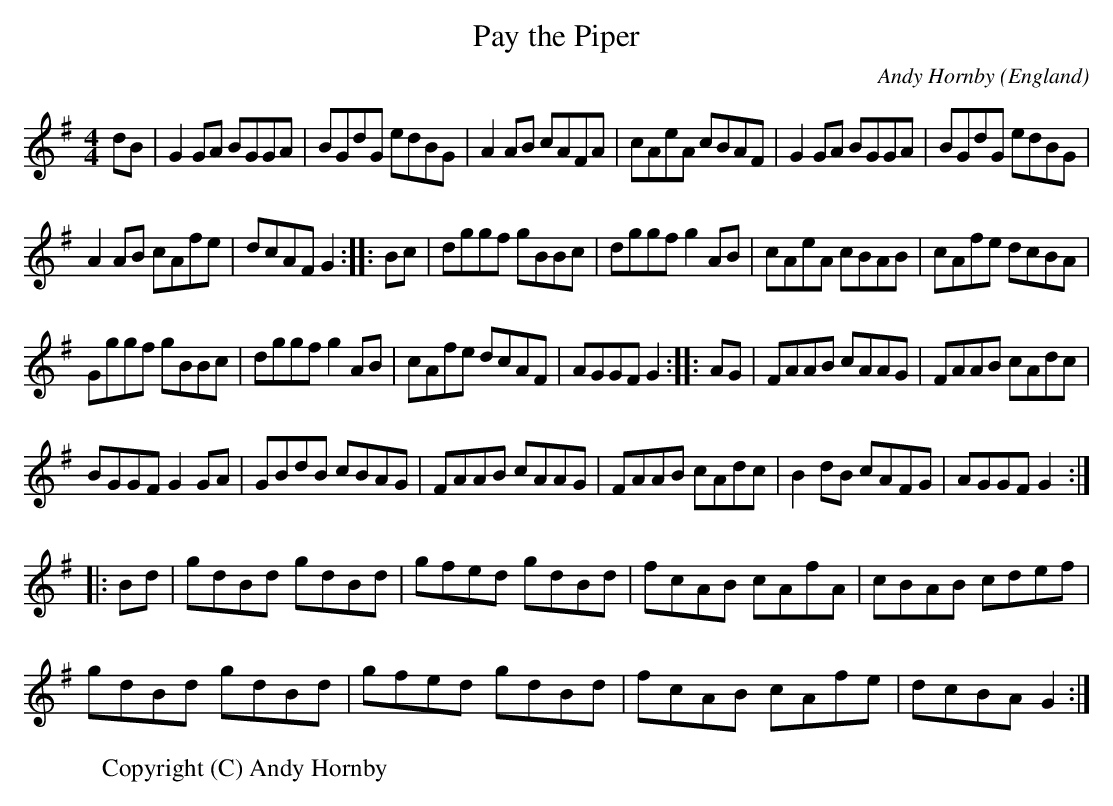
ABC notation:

X:1
T:Pay the Piper
O:England
M:4/4
C:Andy Hornby
K:G
dB | \
G2GA BGGA | BGdG edBG | A2AB cAFA | cAeA cBAF | \
G2GA BGGA | BGdG edBG |
A2AB cAfe | dcAF G2 :: \
Bc| \
dggf gBBc | dggf g2AB | cAeA cBAB | cAfe dcBA |
Gggf gBBc | dggfg2 AB | cAfe dcAF | AGGF G2:|\
|:AG | \
FAAB cAAG | FAAB cAdc |
BGGF G2GA |  GBdB cBAG |\
FAAB cAAG | FAAB cAdc | B2dB cAFG | AGGF G2 ::
Bd | \
gdBd gdBd | gfed gdBd | fcAB cAfA | cBAB cdef |
gdBd gdBd | gfed gdBd | fcAB cAfe |dcBA G2 :|
W:Copyright (C) Andy Hornby
